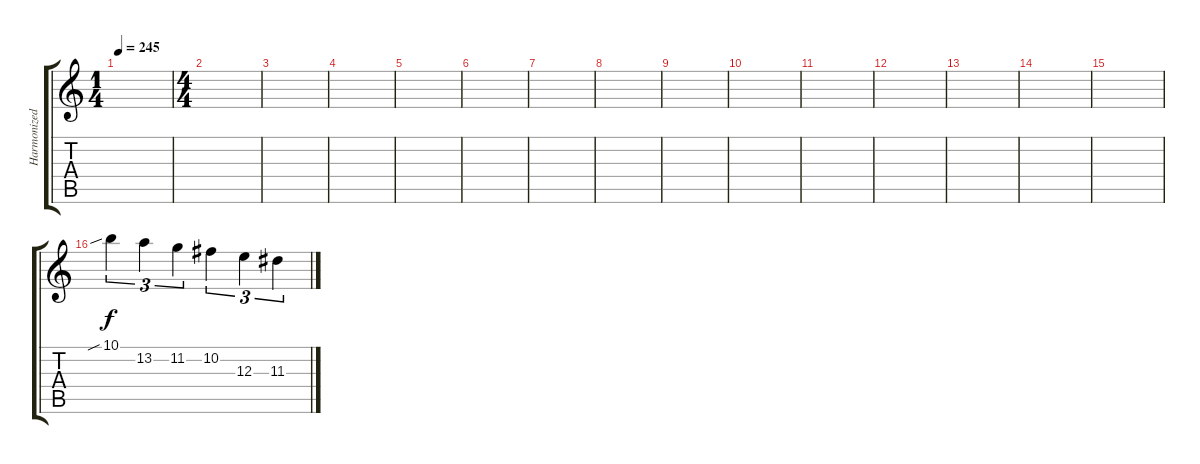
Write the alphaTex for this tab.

\track ("Harmonized guitar" "Harmonized") {instrument overdrivenguitar}
\staff {score tabs}
\tuning (Db4 Ab3 E3 B2 Gb2 B1) {hide}
\ts (1 4)
\tempo 245
\clef g2
\ks c
|
\ts (4 4)
|
|
|
|
|
|
|
|
|
|
|
|
|
|
10.1{sib}.4{tu (3 2)} 13.2.4{tu (3 2)} 11.2.4{tu (3 2)} 10.2.4{tu (3 2)} 12.3.4{tu (3 2)} 11.3.4{tu (3 2)}
